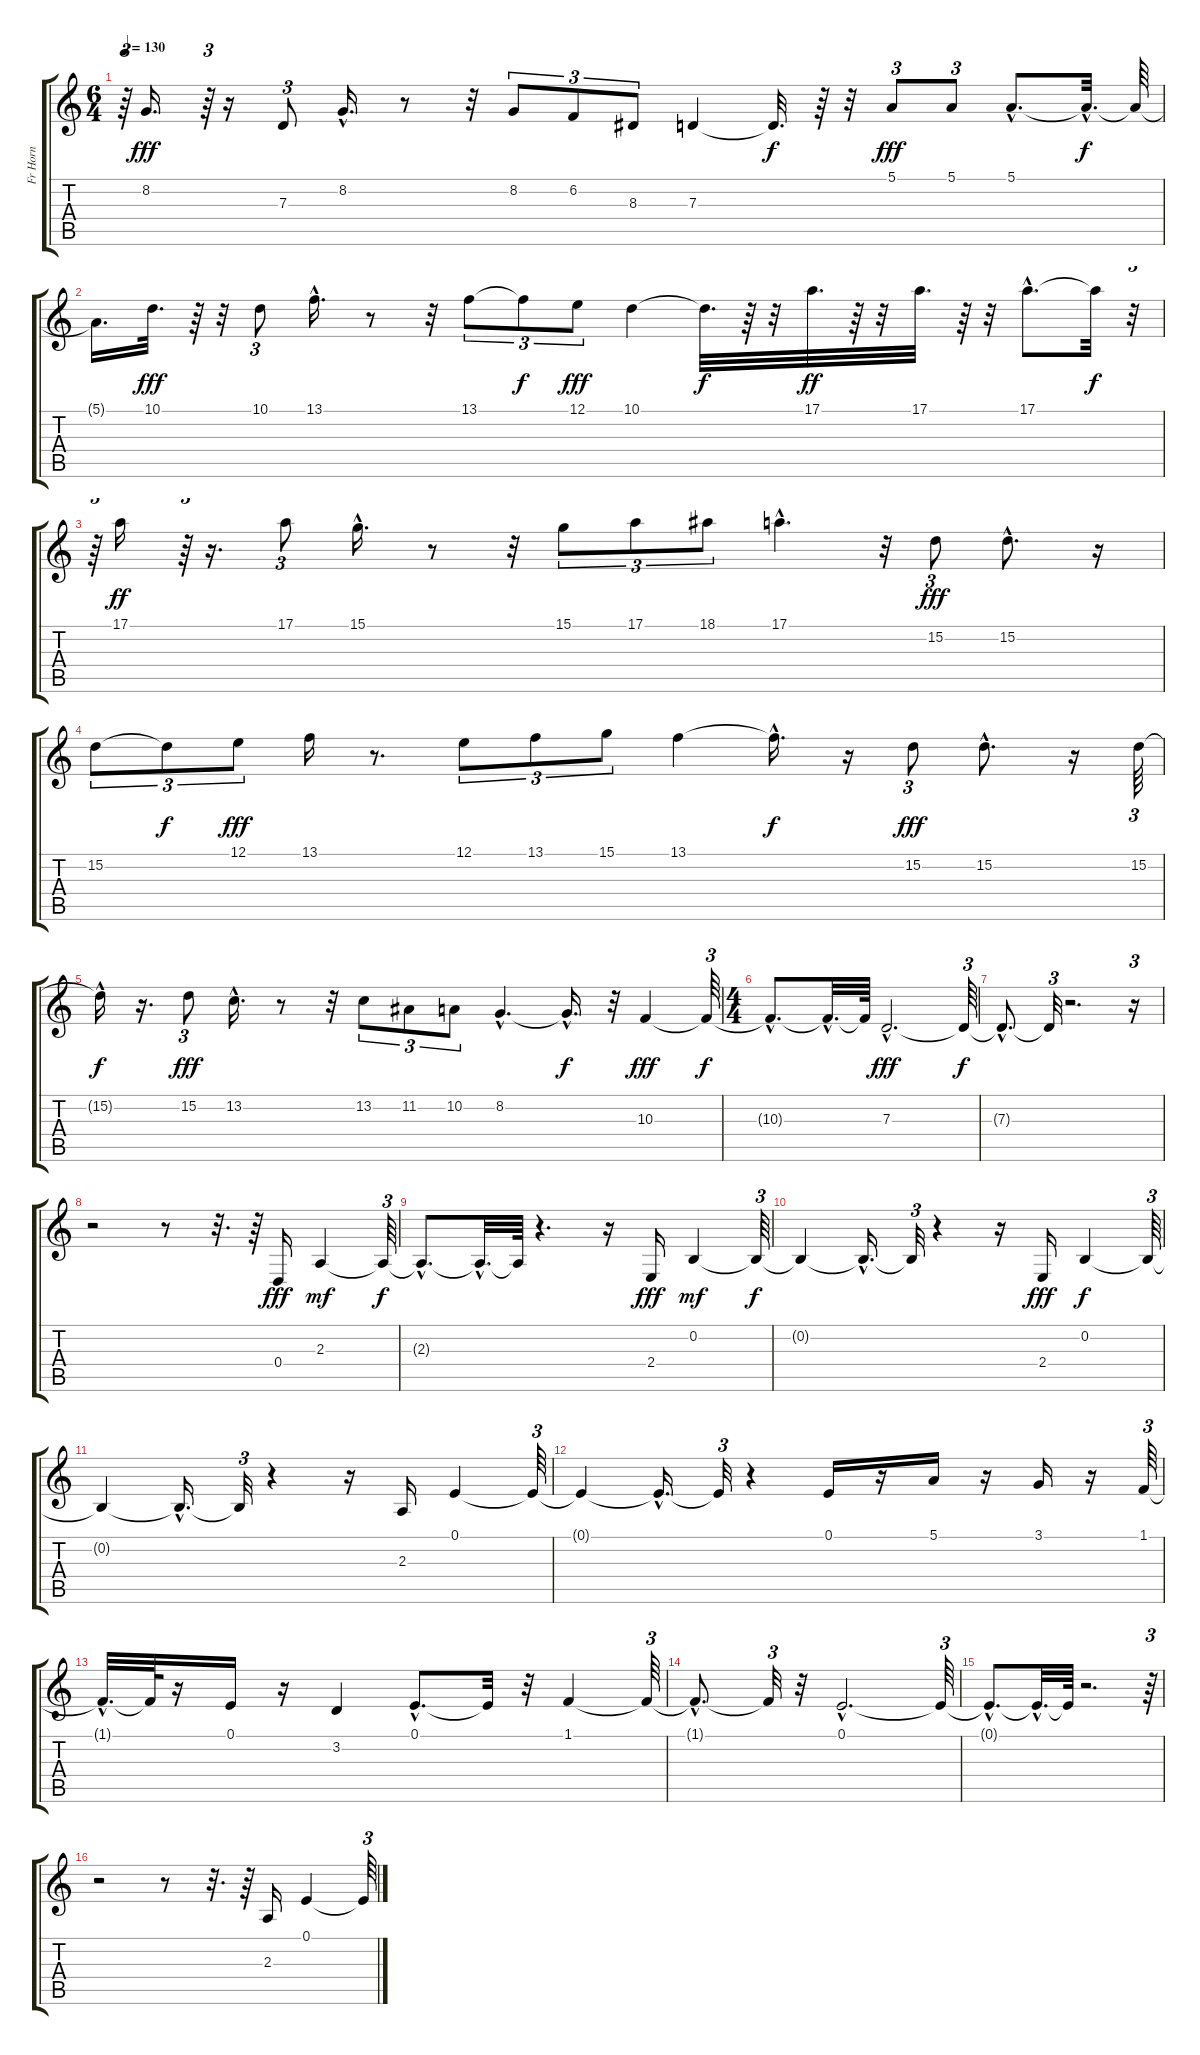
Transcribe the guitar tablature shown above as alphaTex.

\track ("Fr Horn" "Fr Horn") {instrument frenchhorn}
\staff {score tabs}
\tuning (E4 B3 G3 D3 A2 E2) {hide}
\ts (6 4)
\tempo 130
\clef g2
\ks c
r.64{tu (3 2) dy fff} 8.2.16{d} r.64{tu (3 2)} r.16 7.3.8{tu (3 2)} 8.2{hac}.16{d} r.8 r.32 8.2.8{tu (3 2)} 6.2.8{tu (3 2)} 8.3.8{tu (3 2)} 7.3.4 7.3{t}.32{d dy f} r.64 r.32 5.1.8{tu (3 2) dy fff} 5.1.8{tu (3 2)} 5.1{hac}.8{d} 5.1{hac t}.32{d dy f} 5.1{t}.64 |
5.1{t}.16{d} 10.1.32{d dy fff} r.64 r.32 10.1.8{tu (3 2)} 13.1{hac}.16{d} r.8 r.32 13.1.8{tu (3 2)} 13.1{t}.8{tu (3 2) dy f} 12.1.8{tu (3 2) dy fff} 10.1.4 10.1{t}.32{d dy f} r.64 r.32 17.1.32{d dy ff} r.64 r.32 17.1.32{d} r.64 r.32 17.1{hac}.8{d} 17.1{t}.32{dy f} r.32{tu (3 2)} |
r.64{tu (3 2)} 17.1.16{dy ff} r.64{tu (3 2)} r.16{d} 17.1.8{tu (3 2)} 15.1{hac}.16{d} r.8 r.32 15.1.8{tu (3 2)} 17.1.8{tu (3 2)} 18.1.8{tu (3 2)} 17.1{hac}.4{d} r.32 15.2.8{tu (3 2) dy fff} 15.2{hac}.8{d} r.16 |
15.2.8{tu (3 2)} 15.2{t}.8{tu (3 2) dy f} 12.1.8{tu (3 2) dy fff} 13.1.16 r.8{d} 12.1.8{tu (3 2)} 13.1.8{tu (3 2)} 15.1.8{tu (3 2)} 13.1.4 13.1{hac t}.16{d dy f} r.16 15.2.8{tu (3 2) dy fff} 15.2{hac}.8{d} r.16 15.2.64{tu (3 2)} |
15.2{hac t}.16{dy f} r.16{d} 15.2.8{tu (3 2) dy fff} 13.2{hac}.16{d} r.8 r.32 13.2.8{tu (3 2)} 11.2.8{tu (3 2)} 10.2.8{tu (3 2)} 8.2{hac}.4{d volume 16} 8.2{hac t}.16{d dy f} r.32 10.3.4{dy fff volume 15} 10.3{t}.64{tu (3 2) dy f} |
\ts (4 4)
10.3{hac t}.8{d} 10.3{hac t}.32{d} 10.3{t}.64 7.3{hac}.2{d dy fff volume 15} 7.3{t}.64{tu (3 2) dy f} |
7.3{hac t}.8{d} 7.3{t}.32{tu (3 2)} r.2{d} r.16{tu (3 2)} |
r.2 r.8 r.32{d} r.64 0.4.16{dy fff volume 16} 2.3.4{dy mf} 2.3{t}.64{tu (3 2) dy f} |
2.3{hac t}.8{d} 2.3{hac t}.32{d} 2.3{t}.64 r.4{d} r.16 2.4.16{dy fff} 0.2.4{dy mf} 0.2{t}.64{tu (3 2) dy f} |
0.2{t}.4 0.2{hac t}.16{d} 0.2{t}.32{tu (3 2)} r.4 r.16 2.4.16{dy fff} 0.2.4{dy f} 0.2{t}.64{tu (3 2)} |
0.2{t}.4 0.2{hac t}.16{d} 0.2{t}.32{tu (3 2)} r.4 r.16 2.3.16 0.1.4 0.1{t}.64{tu (3 2)} |
0.1{t}.4 0.1{hac t}.16{d} 0.1{t}.32{tu (3 2)} r.4 0.1.16 r.16 5.1.16 r.16 3.1.16 r.16 1.1.64{tu (3 2)} |
1.1{hac t}.32{d} 1.1{t}.64 r.16 0.1.16 r.16 3.2.4 0.1{hac}.8{d} 0.1{t}.32 r.32 1.1.4 1.1{t}.64{tu (3 2)} |
1.1{hac t}.8{d} 1.1{t}.32{tu (3 2)} r.32 0.1{hac}.2{d} 0.1{t}.64{tu (3 2)} |
0.1{hac t}.8{d} 0.1{hac t}.32{d} 0.1{t}.64 r.2{d} r.64{tu (3 2)} |
r.2 r.8 r.32{d} r.64 2.3.16 0.1.4 0.1{t}.64{tu (3 2)}
